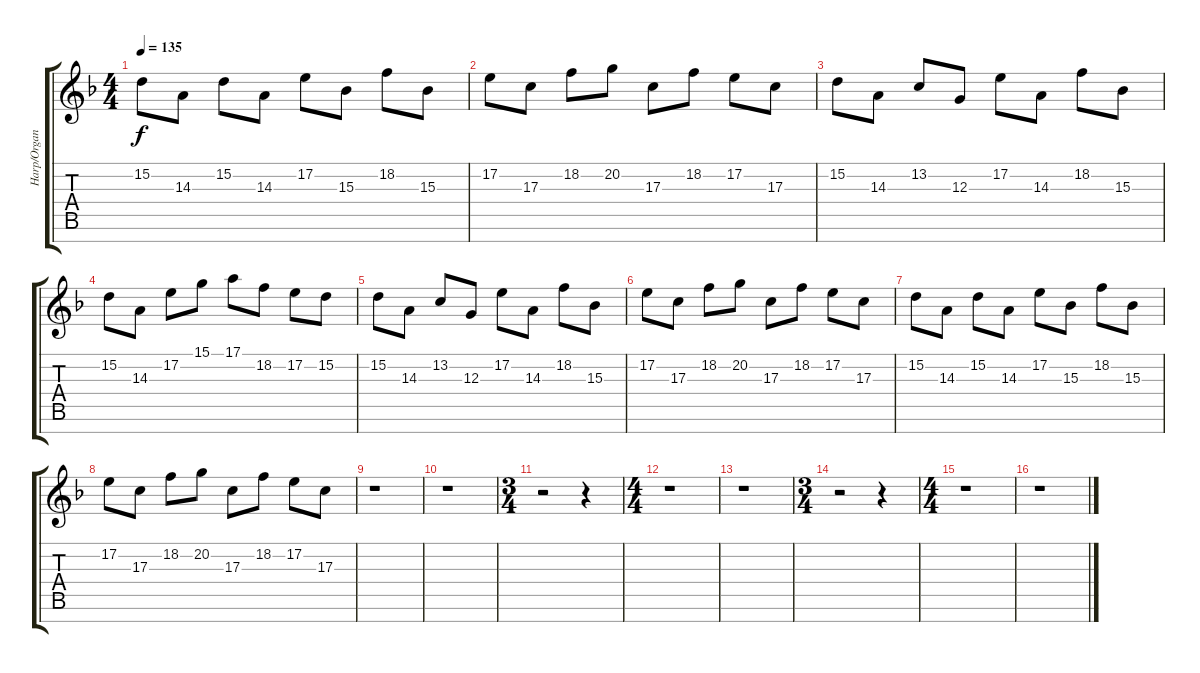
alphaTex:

\track ("Harp/Organ" "Harp/Organ") {instrument orchestralharp}
\staff {score tabs}
\tuning (E4 B3 G3 D3 A2 E2 B1) {hide}
\ts (4 4)
\tempo 135
\clef g2
\ks dminor
15.2.8{dy f} 14.3.8 15.2.8 14.3.8 17.2.8 15.3.8 18.2.8 15.3.8 |
17.2.8 17.3.8 18.2.8 20.2.8 17.3.8 18.2.8 17.2.8 17.3.8 |
15.2.8 14.3.8 13.2.8 12.3.8 17.2.8 14.3.8 18.2.8 15.3.8 |
15.2.8 14.3.8 17.2.8 15.1.8 17.1.8 18.2.8 17.2.8 15.2.8 |
15.2.8 14.3.8 13.2.8 12.3.8 17.2.8 14.3.8 18.2.8 15.3.8 |
17.2.8 17.3.8 18.2.8 20.2.8 17.3.8 18.2.8 17.2.8 17.3.8 |
15.2.8 14.3.8 15.2.8 14.3.8 17.2.8 15.3.8 18.2.8 15.3.8 |
17.2.8 17.3.8 18.2.8 20.2.8 17.3.8 18.2.8 17.2.8 17.3.8 |
r.1 |
r.1 |
\ts (3 4)
r.2 r.4 |
\ts (4 4)
r.1 |
r.1 |
\ts (3 4)
r.2 r.4 |
\ts (4 4)
r.1 |
r.1
